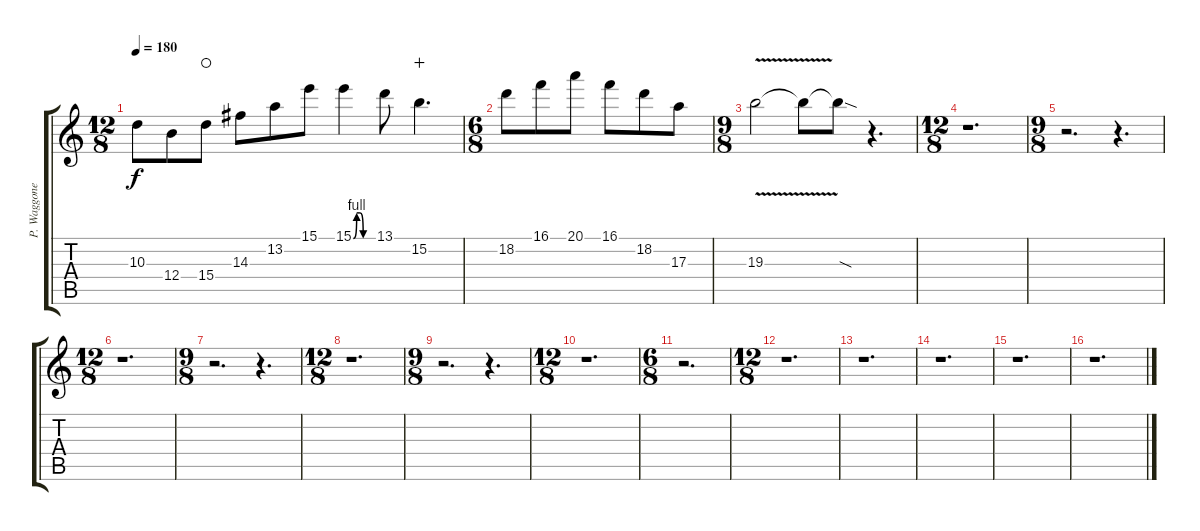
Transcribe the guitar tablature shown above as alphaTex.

\track ("P. Waggoner Lead Gtr." "P. Waggone") {instrument distortionguitar}
\staff {score tabs}
\tuning (Db4 Ab3 E3 B2 Gb2 Db2) {hide}
\ts (12 8)
\tempo 180
\clef g2
\ks c
10.3.8{dy f} 12.4.8 15.4.8{waho} 14.3.8 13.2.8 15.1.8 15.1{be (custom 0 0 10 4 20 4 30 0 60 0)}.4 13.1.8 15.2.4{d wahc} |
\ts (6 8)
18.2.8 16.1.8 20.1.8 16.1.8 18.2.8 17.3.8 |
\ts (9 8)
19.3{v}.2 19.3{t}.8 19.3{sod t}.8 r.4{d} |
\ts (12 8)
r.1{d} |
\ts (9 8)
r.2{d} r.4{d} |
\ts (12 8)
r.1{d} |
\ts (9 8)
r.2{d} r.4{d} |
\ts (12 8)
r.1{d} |
\ts (9 8)
r.2{d} r.4{d} |
\ts (12 8)
r.1{d} |
\ts (6 8)
r.2{d} |
\ts (12 8)
r.1{d} |
r.1{d} |
r.1{d} |
r.1{d} |
r.1{d}
